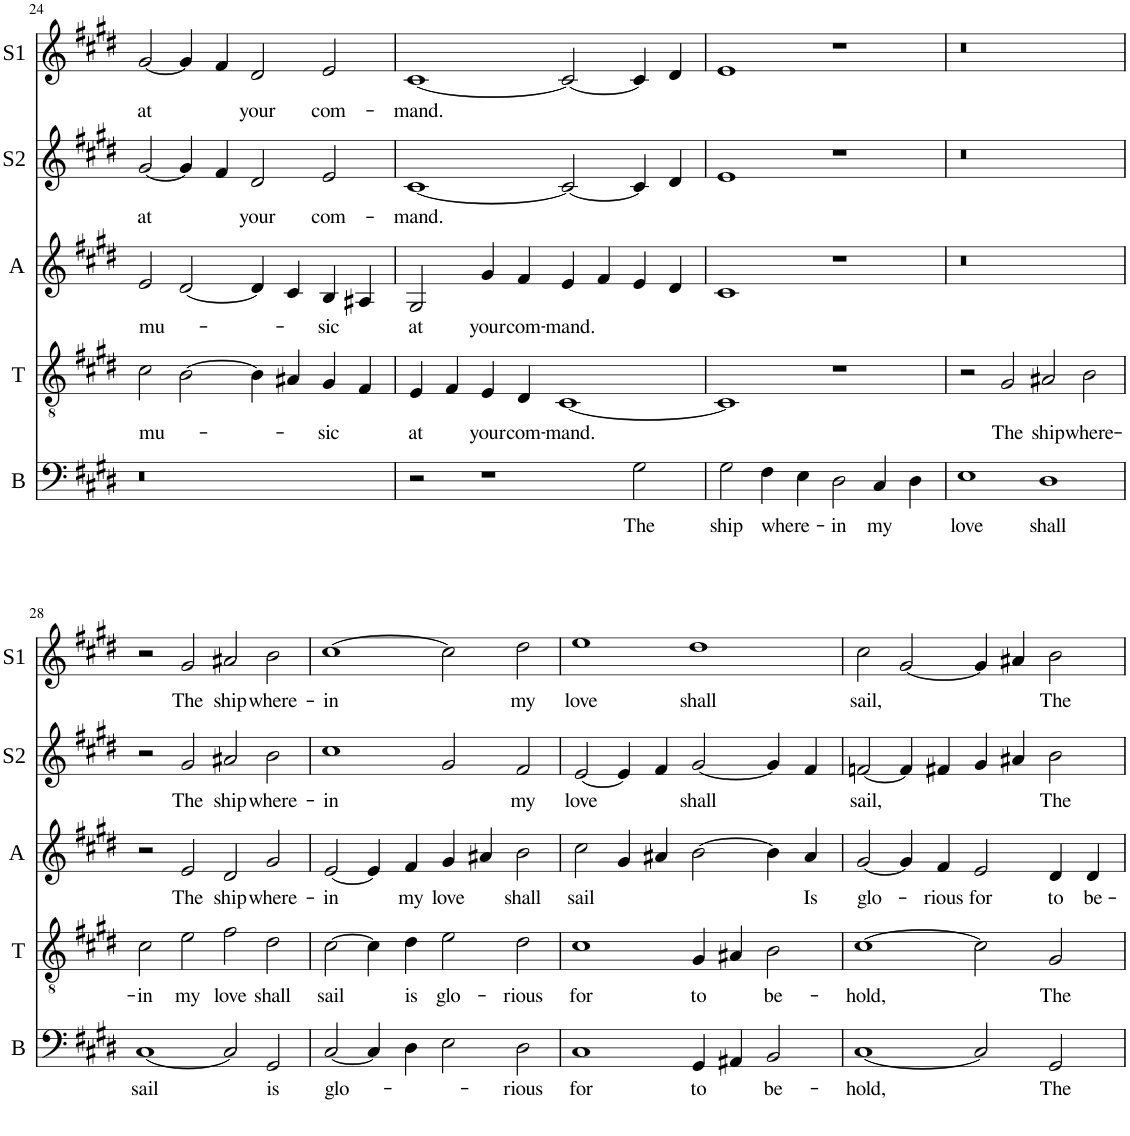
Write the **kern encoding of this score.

**kern	**text	**kern	**text	**kern	**text	**kern	**text	**kern	**text
*part5	*part5	*part4	*part4	*part3	*part3	*part2	*part2	*part1	*part1
*staff5	*staff5	*staff4	*staff4	*staff3	*staff3	*staff2	*staff2	*staff1	*staff1
*I"Bass	*	*I"Tenor	*	*I"Alto	*	*I"Soprano 2	*	*I"Soprano 1	*
*I'B	*	*I'T	*	*I'A	*	*I'S2	*	*I'S1	*
!!LO:PB:g=z
*clefF4	*	*clefGv2	*	*clefG2	*	*clefG2	*	*clefG2	*
*k[f#c#g#d#]	*	*k[f#c#g#d#]	*	*k[f#c#g#d#]	*	*k[f#c#g#d#]	*	*k[f#c#g#d#]	*
*M4/2	*	*M4/2	*	*M4/2	*	*M4/2	*	*M4/2	*
=24	=24	=24	=24	=24	=24	=24	=24	=24	=24
!	!	!	!LO:LY:b	!	!LO:LY:b	!	!LO:LY:b	!	!LO:LY:b
0r	.	2c#\	mu-	2e/	mu-	[2g#/	at	[2g#/	at
.	.	[2B\	.	[2d#/	.	4g#/]	.	4g#/]	.
.	.	.	.	.	.	4f#/	.	4f#/	.
!	!	!	!	!	!	!	!LO:LY:b	!	!LO:LY:b
.	.	4B\]	.	4d#/]	.	2d#/	your	2d#/	your
.	.	4A#X/	.	4c#/	.	.	.	.	.
!	!	!	!LO:LY:b	!	!LO:LY:b	!	!LO:LY:b	!	!LO:LY:b
.	.	4G#/	-sic	4B/	-sic	2e/	com-	2e/	com-
.	.	4F#/	.	4A#X/	.	.	.	.	.
=25	=25	=25	=25	=25	=25	=25	=25	=25	=25
!	!	!	!LO:LY:b	!	!LO:LY:b	!	!LO:LY:b	!	!LO:LY:b
2r	.	4E/	at	2G#/	at	[1c#	-mand.	[1c#	-mand.
.	.	4F#/	.	.	.	.	.	.	.
!	!	!	!LO:LY:b	!	!LO:LY:b	!	!	!	!
1r	.	4E/	your	4g#/	your	.	.	.	.
!	!	!	!LO:LY:b	!	!LO:LY:b	!	!	!	!
.	.	4D#/	com-	4f#/	com-	.	.	.	.
!	!	!	!LO:LY:b	!	!LO:LY:b	!	!	!	!
.	.	[1C#	-mand.	4e/	-mand.	2c#/_	.	2c#/_	.
.	.	.	.	4f#/	.	.	.	.	.
!	!LO:LY:b	!	!	!	!	!	!	!	!
2G#\	The	.	.	4e/	.	4c#/]	.	4c#/]	.
.	.	.	.	4d#/	.	4d#/	.	4d#/	.
=26	=26	=26	=26	=26	=26	=26	=26	=26	=26
!	!LO:LY:b	!	!	!	!	!	!	!	!
2G#\	ship	1C#]	.	1c#	.	1e	.	1e	.
!	!LO:LY:b	!	!	!	!	!	!	!	!
4F#\	where-	.	.	.	.	.	.	.	.
4E\	.	.	.	.	.	.	.	.	.
!	!LO:LY:b	!	!	!	!	!	!	!	!
2D#\	-in	1r	.	1r	.	1r	.	1r	.
!	!LO:LY:b	!	!	!	!	!	!	!	!
4C#/	my	.	.	.	.	.	.	.	.
4D#\	.	.	.	.	.	.	.	.	.
=27	=27	=27	=27	=27	=27	=27	=27	=27	=27
!	!LO:LY:b	!	!	!	!	!	!	!	!
1E	love	2r	.	0r	.	0r	.	0r	.
!	!	!	!LO:LY:b	!	!	!	!	!	!
.	.	2G#/	The	.	.	.	.	.	.
!	!LO:LY:b	!	!LO:LY:b	!	!	!	!	!	!
1D#	shall	2A#X/	ship	.	.	.	.	.	.
!	!	!	!LO:LY:b	!	!	!	!	!	!
.	.	2B\	where-	.	.	.	.	.	.
!!LO:LB:g=z
=28	=28	=28	=28	=28	=28	=28	=28	=28	=28
!	!LO:LY:b	!	!LO:LY:b	!	!	!	!	!	!
[1C#	sail	2c#\	-in	2r	.	2r	.	2r	.
!	!	!	!LO:LY:b	!	!LO:LY:b	!	!LO:LY:b	!	!LO:LY:b
.	.	2e\	my	2e/	The	2g#/	The	2g#/	The
!	!	!	!LO:LY:b	!	!LO:LY:b	!	!LO:LY:b	!	!LO:LY:b
2C#/]	.	2f#\	love	2d#/	ship	2a#X/	ship	2a#X/	ship
!	!LO:LY:b	!	!LO:LY:b	!	!LO:LY:b	!	!LO:LY:b	!	!LO:LY:b
2GG#/	is	2d#\	shall	2g#/	where-	2b\	where-	2b\	where-
=29	=29	=29	=29	=29	=29	=29	=29	=29	=29
!	!LO:LY:b	!	!LO:LY:b	!	!LO:LY:b	!	!LO:LY:b	!	!LO:LY:b
[2C#/	glo-	[2c#\	sail	[2e/	-in	1cc#	-in	[1cc#	-in
4C#/]	.	4c#\]	.	4e/]	.	.	.	.	.
!	!	!	!LO:LY:b	!	!LO:LY:b	!	!	!	!
4D#\	.	4d#\	is	4f#/	my	.	.	.	.
!	!	!	!LO:LY:b	!	!LO:LY:b	!	!	!	!
2E\	.	2e\	glo-	4g#/	love	2g#/	.	2cc#\]	.
.	.	.	.	4a#X/	.	.	.	.	.
!	!LO:LY:b	!	!LO:LY:b	!	!LO:LY:b	!	!LO:LY:b	!	!LO:LY:b
2D#\	-rious	2d#\	-rious	2b\	shall	2f#/	my	2dd#\	my
=30	=30	=30	=30	=30	=30	=30	=30	=30	=30
!	!LO:LY:b	!	!LO:LY:b	!	!LO:LY:b	!	!LO:LY:b	!	!LO:LY:b
1C#	for	1c#	for	2cc#\	sail	[2e/	love	1ee	love
.	.	.	.	4g#/	.	4e/]	.	.	.
.	.	.	.	4a#X/	.	4f#/	.	.	.
!	!LO:LY:b	!	!LO:LY:b	!	!	!	!LO:LY:b	!	!LO:LY:b
4GG#/	to	4G#/	to	[2b\	.	[2g#/	shall	1dd#	shall
4AA#X/	.	4A#X/	.	.	.	.	.	.	.
!	!LO:LY:b	!	!LO:LY:b	!	!	!	!	!	!
2BB/	be-	2B\	be-	4b\]	.	4g#/]	.	.	.
!	!	!	!	!	!LO:LY:b	!	!	!	!
.	.	.	.	4a#/	Is	4f#/	.	.	.
=31	=31	=31	=31	=31	=31	=31	=31	=31	=31
!	!LO:LY:b	!	!LO:LY:b	!	!LO:LY:b	!	!LO:LY:b	!	!LO:LY:b
[1C#	-hold,	[1c#	-hold,	[2g#/	glo-	[2fn/	sail,	2cc#\	sail,
.	.	.	.	4g#/]	.	4f/]	.	[2g#/	.
!	!	!	!	!	!LO:LY:b	!	!	!	!
.	.	.	.	4f#/	-rious	4f#X/	.	.	.
!	!	!	!	!	!LO:LY:b	!	!	!	!
2C#/]	.	2c#\]	.	2e/	for	4g#/	.	4g#/]	.
.	.	.	.	.	.	4a#X/	.	4a#X/	.
!	!LO:LY:b	!	!LO:LY:b	!	!LO:LY:b	!	!LO:LY:b	!	!LO:LY:b
2GG#/	The	2G#/	The	4d#/	to	2b\	The	2b\	The
!	!	!	!	!	!LO:LY:b	!	!	!	!
.	.	.	.	4d#/	be-	.	.	.	.
=	=	=	=	=	=	=	=	=	=
*-	*-	*-	*-	*-	*-	*-	*-	*-	*-
